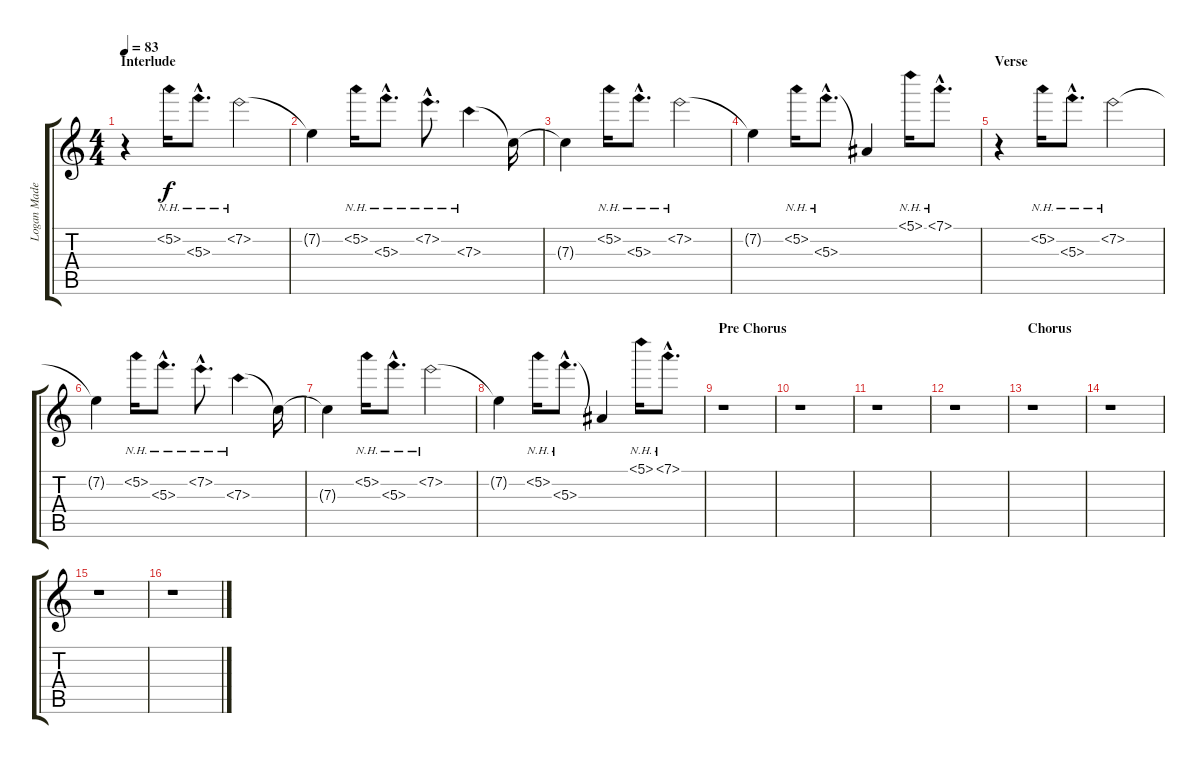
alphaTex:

\track ("Logan Mader" "Logan Made") {instrument acousticguitarsteel}
\staff {score tabs}
\tuning (D4 A3 F3 C3 G2 D2) {hide}
\ts (4 4)
\section ("" "Interlude")
\tempo 83
\clef g2
\ks c
r.4{dy f} 5.2{nh}.16 5.3{nh hac}.8{d} 7.2{nh}.2 |
7.2{t}.4 5.2{nh}.16 5.3{nh hac}.8{d} 7.2{nh hac}.8{d} 7.3{nh}.4 7.3{t}.16 |
7.3{t}.4 5.2{nh}.16 5.3{nh hac}.8{d} 7.2{nh}.2 |
7.2{t}.4 5.2{nh}.16 5.3{nh hac}.8{d} 5.3{t}.4 5.1{nh}.16 7.1{nh hac}.8{d} |
\section ("" "Verse")
r.4 5.2{nh}.16 5.3{nh hac}.8{d} 7.2{nh}.2 |
7.2{t}.4 5.2{nh}.16 5.3{nh hac}.8{d} 7.2{nh hac}.8{d} 7.3{nh}.4 7.3{t}.16 |
7.3{t}.4 5.2{nh}.16 5.3{nh hac}.8{d} 7.2{nh}.2 |
7.2{t}.4 5.2{nh}.16 5.3{nh hac}.8{d} 5.3{t}.4 5.1{nh}.16 7.1{nh hac}.8{d} |
\section ("" "Pre Chorus")
r.1 |
r.1 |
r.1 |
r.1 |
\section ("" "Chorus")
r.1 |
r.1 |
r.1 |
r.1
